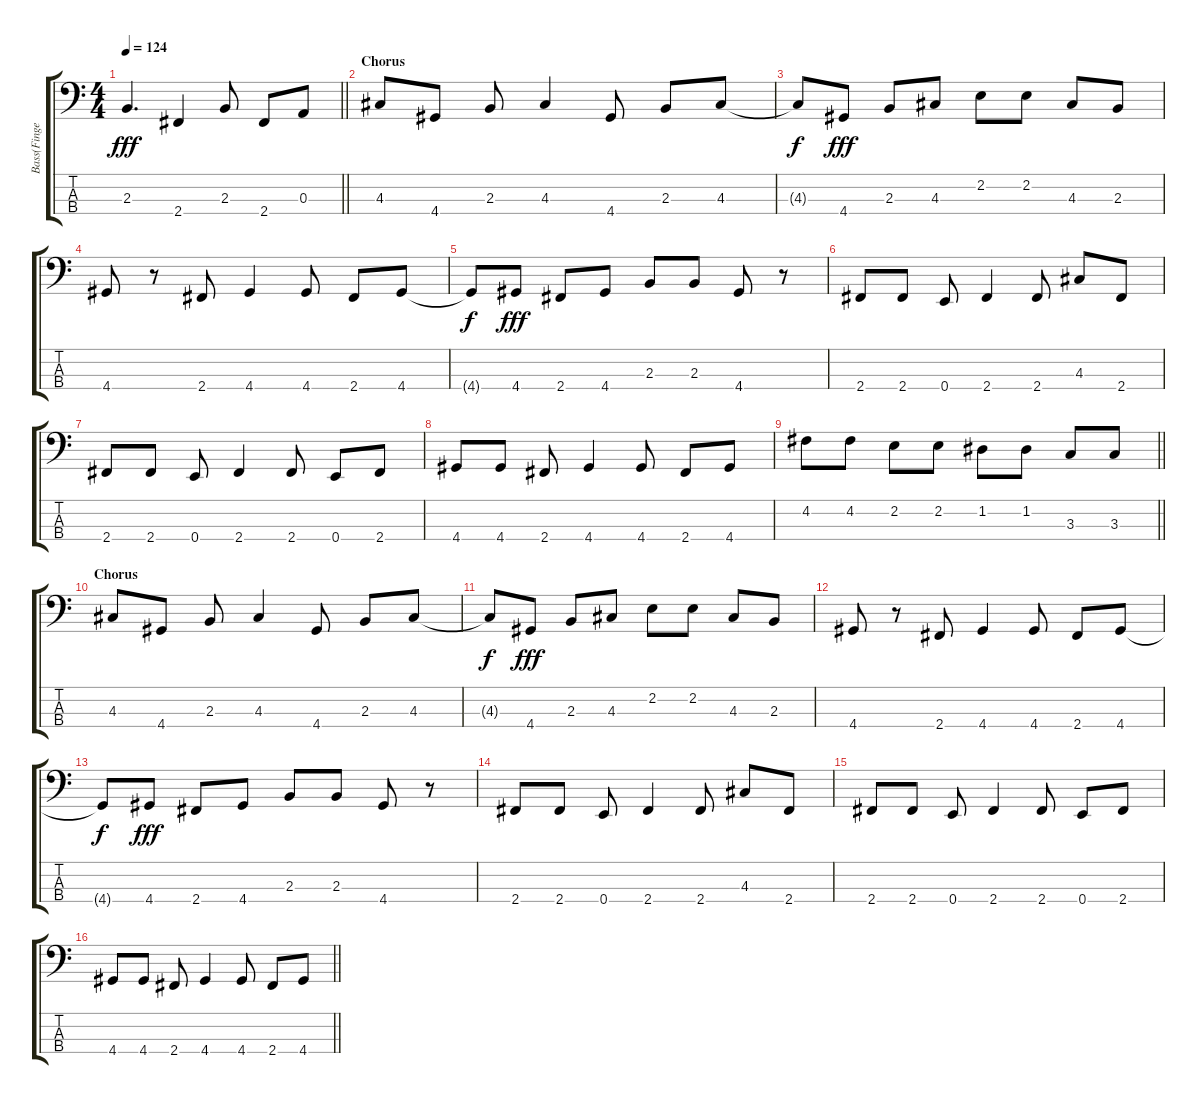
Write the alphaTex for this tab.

\track ("Bass(Finger)" "Bass(Finge") {instrument electricbassfinger}
\staff {score tabs}
\tuning (G2 D2 A1 E1) {hide}
\ts (4 4)
\tempo 124
\clef f4
\barLineRight lightlight
\ks c
2.3.4{d dy fff} 2.4.4 2.3.8 2.4.8 0.3.8 |
\section ("" "Chorus")
4.3.8 4.4.8 2.3.8 4.3.4 4.4.8 2.3.8 4.3.8 |
4.3{t}.8{dy f} 4.4.8{dy fff} 2.3.8 4.3.8 2.2.8 2.2.8 4.3.8 2.3.8 |
4.4.8 r.8 2.4.8 4.4.4 4.4.8 2.4.8 4.4.8 |
4.4{t}.8{dy f} 4.4.8{dy fff} 2.4.8 4.4.8 2.3.8 2.3.8 4.4.8 r.8 |
2.4.8 2.4.8 0.4.8 2.4.4 2.4.8 4.3.8 2.4.8 |
2.4.8 2.4.8 0.4.8 2.4.4 2.4.8 0.4.8 2.4.8 |
4.4.8 4.4.8 2.4.8 4.4.4 4.4.8 2.4.8 4.4.8 |
\barLineRight lightlight
4.2.8 4.2.8 2.2.8 2.2.8 1.2.8 1.2.8 3.3.8 3.3.8 |
\section ("" "Chorus")
4.3.8 4.4.8 2.3.8 4.3.4 4.4.8 2.3.8 4.3.8 |
4.3{t}.8{dy f} 4.4.8{dy fff} 2.3.8 4.3.8 2.2.8 2.2.8 4.3.8 2.3.8 |
4.4.8 r.8 2.4.8 4.4.4 4.4.8 2.4.8 4.4.8 |
4.4{t}.8{dy f} 4.4.8{dy fff} 2.4.8 4.4.8 2.3.8 2.3.8 4.4.8 r.8 |
2.4.8 2.4.8 0.4.8 2.4.4 2.4.8 4.3.8 2.4.8 |
2.4.8 2.4.8 0.4.8 2.4.4 2.4.8 0.4.8 2.4.8 |
\barLineRight lightlight
4.4.8 4.4.8 2.4.8 4.4.4 4.4.8 2.4.8 4.4.8
